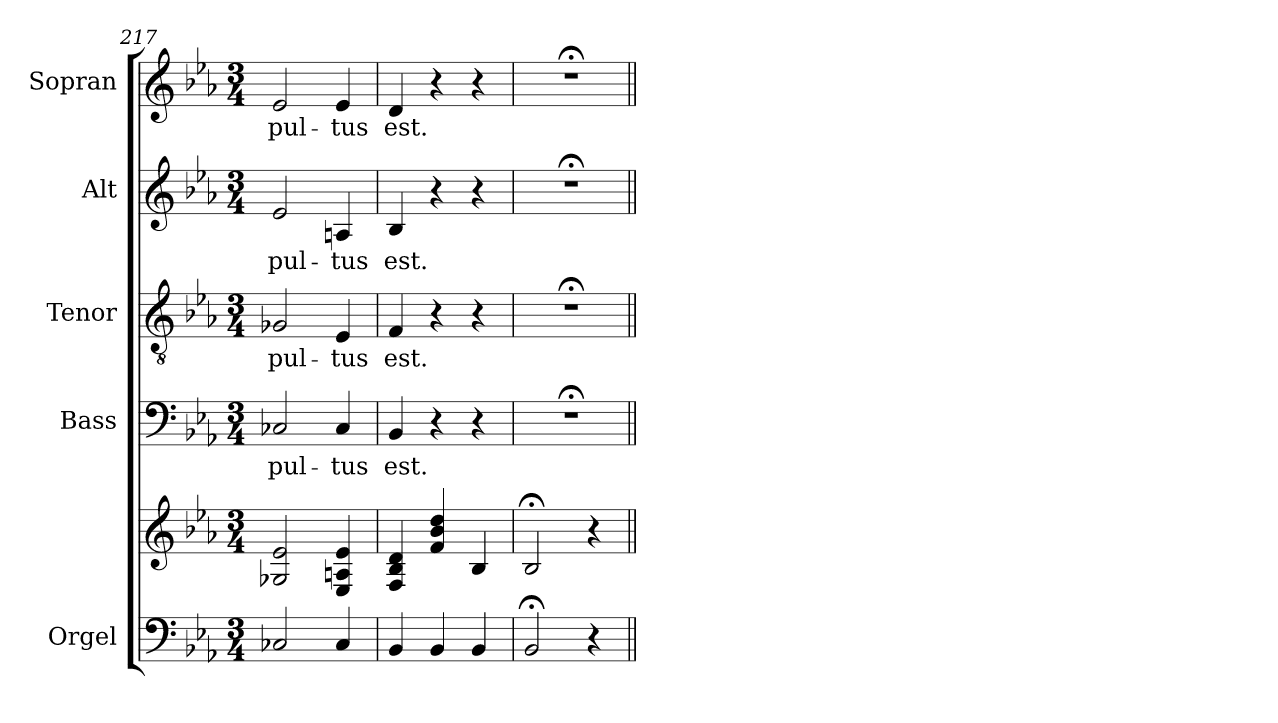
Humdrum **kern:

**kern	**kern	**kern	**text	**kern	**text	**kern	**text	**kern	**text
*part5	*part5	*part4	*part4	*part3	*part3	*part2	*part2	*part1	*part1
*staff6	*staff5	*staff4	*staff4	*staff3	*staff3	*staff2	*staff2	*staff1	*staff1
*I"Orgel	*	*I"Bass	*	*I"Tenor	*	*I"Alt	*	*I"Sopran	*
*I'Org.	*	*I'B.	*	*I'T.	*	*I'A.	*	*I'S.	*
*clefF4	*clefG2	*clefF4	*	*clefGv2	*	*clefG2	*	*clefG2	*
*k[b-e-a-]	*k[b-e-a-]	*k[b-e-a-]	*	*k[b-e-a-]	*	*k[b-e-a-]	*	*k[b-e-a-]	*
*E-:	*E-:	*E-:	*	*E-:	*	*E-:	*	*E-:	*
*M3/4	*M3/4	*M3/4	*	*M3/4	*	*M3/4	*	*M3/4	*
=217	=217	=217	=217	=217	=217	=217	=217	=217	=217
!	!	!	!LO:LY:b	!	!LO:LY:b	!	!LO:LY:b	!	!LO:LY:b
2C-X/	2G-X/ 2e-/	2C-X/	-pul-	2G-X/	-pul-	2e-/	-pul-	2e-/	-pul-
!	!	!	!LO:LY:b	!	!LO:LY:b	!	!LO:LY:b	!	!LO:LY:b
4C-/	4E-/ 4An/ 4e-/	4C-/	-tus	4E-/	-tus	4An/	-tus	4e-/	-tus
!!LO:LB:g=z
=218	=218	=218	=218	=218	=218	=218	=218	=218	=218
!	!	!	!LO:LY:b	!	!LO:LY:b	!	!LO:LY:b	!	!LO:LY:b
4BB-/	4F/ 4B-/ 4d/	4BB-/	est.	4F/	est.	4B-/	est.	4d/	est.
4BB-/	4f/ 4b-/ 4dd/	4r	.	4r	.	4r	.	4r	.
4BB-/	4B-/	4r	.	4r	.	4r	.	4r	.
=219	=219	=219	=219	=219	=219	=219	=219	=219	=219
!	!	!LO:N:vis=1	!	!LO:N:vis=1	!	!LO:N:vis=1	!	!LO:N:vis=1	!
2BB-;</	2B-;</	2.r;<	.	2.r;<	.	2.r;<	.	2.r;<	.
4r	4r	.	.	.	.	.	.	.	.
=||	=||	=||	=||	=||	=||	=||	=||	=||	=||
*-	*-	*-	*-	*-	*-	*-	*-	*-	*-
